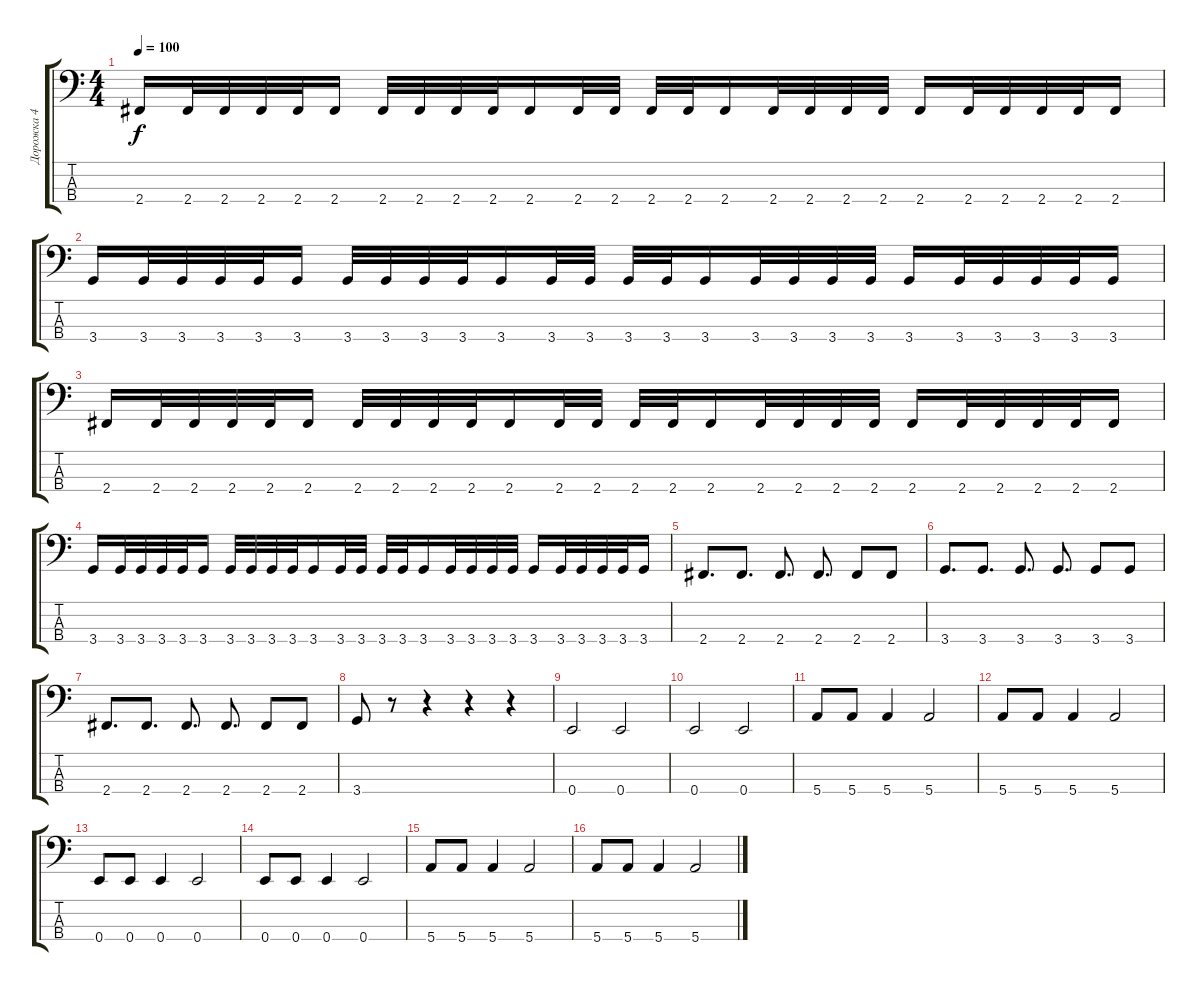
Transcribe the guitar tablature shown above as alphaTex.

\track ("Дорожка 4" "Дорожка 4") {instrument electricbasspick}
\staff {score tabs}
\tuning (G2 D2 A1 E1) {hide}
\ts (4 4)
\tempo 100
\clef f4
\ks c
2.4.16{dy f} 2.4.32 2.4.32 2.4.32 2.4.32 2.4.16 2.4.32 2.4.32 2.4.32 2.4.32 2.4.16 2.4.32 2.4.32 2.4.32 2.4.32 2.4.16 2.4.32 2.4.32 2.4.32 2.4.32 2.4.16 2.4.32 2.4.32 2.4.32 2.4.32 2.4.16 |
3.4.16 3.4.32 3.4.32 3.4.32 3.4.32 3.4.16 3.4.32 3.4.32 3.4.32 3.4.32 3.4.16 3.4.32 3.4.32 3.4.32 3.4.32 3.4.16 3.4.32 3.4.32 3.4.32 3.4.32 3.4.16 3.4.32 3.4.32 3.4.32 3.4.32 3.4.16 |
2.4.16 2.4.32 2.4.32 2.4.32 2.4.32 2.4.16 2.4.32 2.4.32 2.4.32 2.4.32 2.4.16 2.4.32 2.4.32 2.4.32 2.4.32 2.4.16 2.4.32 2.4.32 2.4.32 2.4.32 2.4.16 2.4.32 2.4.32 2.4.32 2.4.32 2.4.16 |
3.4.16 3.4.32 3.4.32 3.4.32 3.4.32 3.4.16 3.4.32 3.4.32 3.4.32 3.4.32 3.4.16 3.4.32 3.4.32 3.4.32 3.4.32 3.4.16 3.4.32 3.4.32 3.4.32 3.4.32 3.4.16 3.4.32 3.4.32 3.4.32 3.4.32 3.4.16 |
2.4.8{d} 2.4.8{d} 2.4.8{d} 2.4.8{d} 2.4.8 2.4.8 |
3.4.8{d} 3.4.8{d} 3.4.8{d} 3.4.8{d} 3.4.8 3.4.8 |
2.4.8{d} 2.4.8{d} 2.4.8{d} 2.4.8{d} 2.4.8 2.4.8 |
3.4.8 r.8 r.4 r.4 r.4 |
0.4.2 0.4.2 |
0.4.2 0.4.2 |
5.4.8 5.4.8 5.4.4 5.4.2 |
5.4.8 5.4.8 5.4.4 5.4.2 |
0.4.8 0.4.8 0.4.4 0.4.2 |
0.4.8 0.4.8 0.4.4 0.4.2 |
5.4.8 5.4.8 5.4.4 5.4.2 |
5.4.8 5.4.8 5.4.4 5.4.2
